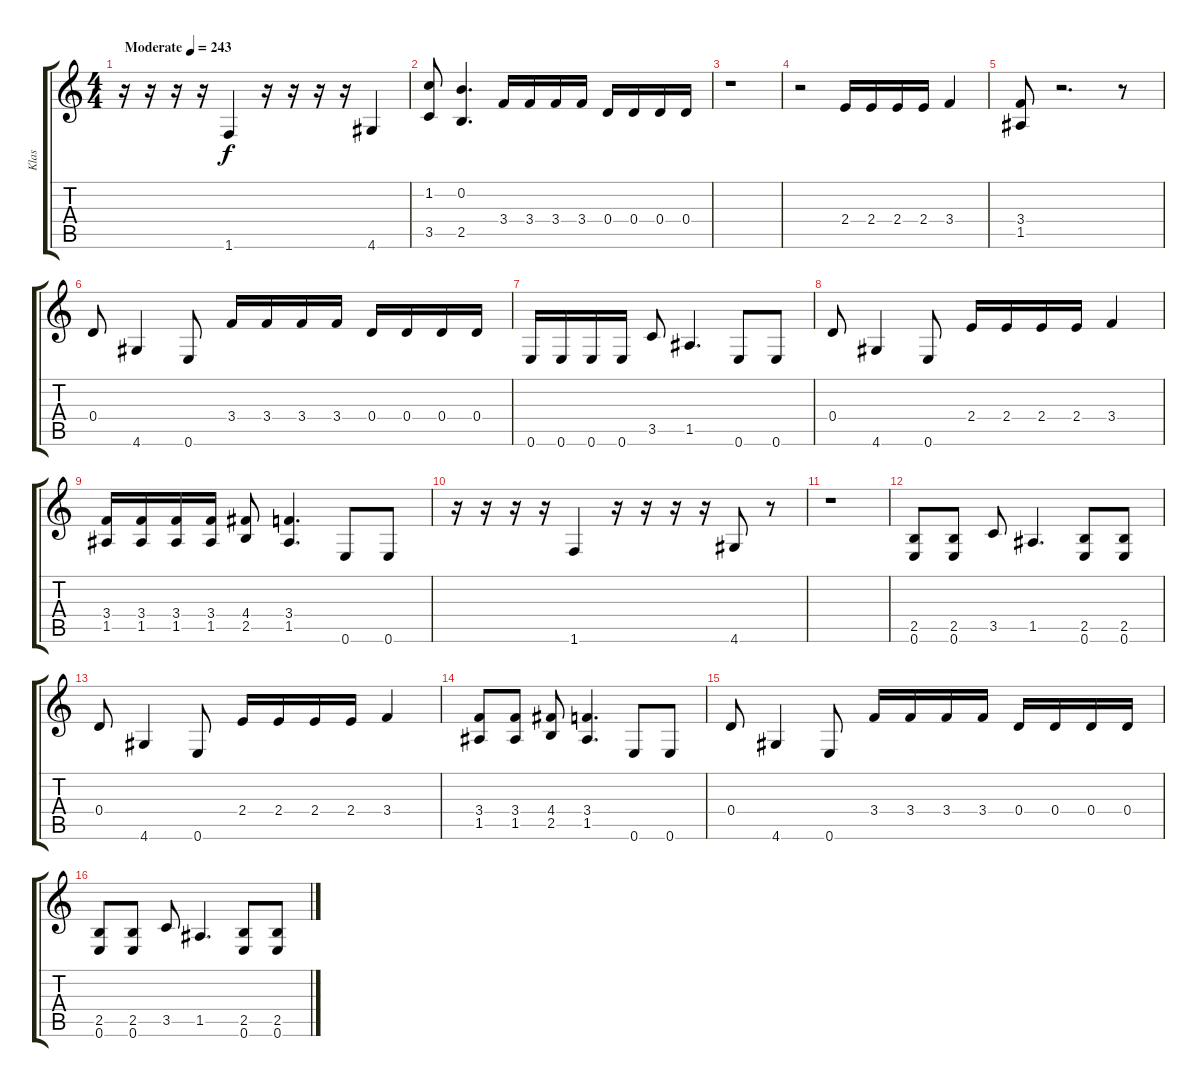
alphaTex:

\track ("Klas" "Klas") {instrument distortionguitar}
\staff {score tabs}
\tuning (E4 B3 G3 D3 A2 E2) {hide}
\ts (4 4)
\tempo (243 "Moderate")
\clef g2
\ks c
r.16{dy f instrument distortionguitar} r.16 r.16 r.16 1.6.4 r.16 r.16 r.16 r.16 4.6.4 |
(1.2 3.5).8 (0.2 2.5).4{d} 3.4.16 3.4.16 3.4.16 3.4.16 0.4.16 0.4.16 0.4.16 0.4.16 |
r.1 |
r.2 2.4.16 2.4.16 2.4.16 2.4.16 3.4.4 |
(3.4 1.5).8 r.2{d} r.8 |
0.4.8 4.6.4 0.6.8 3.4.16 3.4.16 3.4.16 3.4.16 0.4.16 0.4.16 0.4.16 0.4.16 |
0.6.16 0.6.16 0.6.16 0.6.16 3.5.8 1.5.4{d} 0.6.8 0.6.8 |
0.4.8 4.6.4 0.6.8 2.4.16 2.4.16 2.4.16 2.4.16 3.4.4 |
(3.4 1.5).16 (3.4 1.5).16 (3.4 1.5).16 (3.4 1.5).16 (4.4 2.5).8 (3.4 1.5).4{d} 0.6.8 0.6.8 |
r.16 r.16 r.16 r.16 1.6.4 r.16 r.16 r.16 r.16 4.6.8 r.8 |
r.1 |
(2.5 0.6).8 (2.5 0.6).8 3.5.8 1.5.4{d} (2.5 0.6).8 (2.5 0.6).8 |
0.4.8 4.6.4 0.6.8 2.4.16 2.4.16 2.4.16 2.4.16 3.4.4 |
(3.4 1.5).8 (3.4 1.5).8 (4.4 2.5).8 (3.4 1.5).4{d} 0.6.8 0.6.8 |
0.4.8 4.6.4 0.6.8 3.4.16 3.4.16 3.4.16 3.4.16 0.4.16 0.4.16 0.4.16 0.4.16 |
(2.5 0.6).8 (2.5 0.6).8 3.5.8 1.5.4{d} (2.5 0.6).8 (2.5 0.6).8
